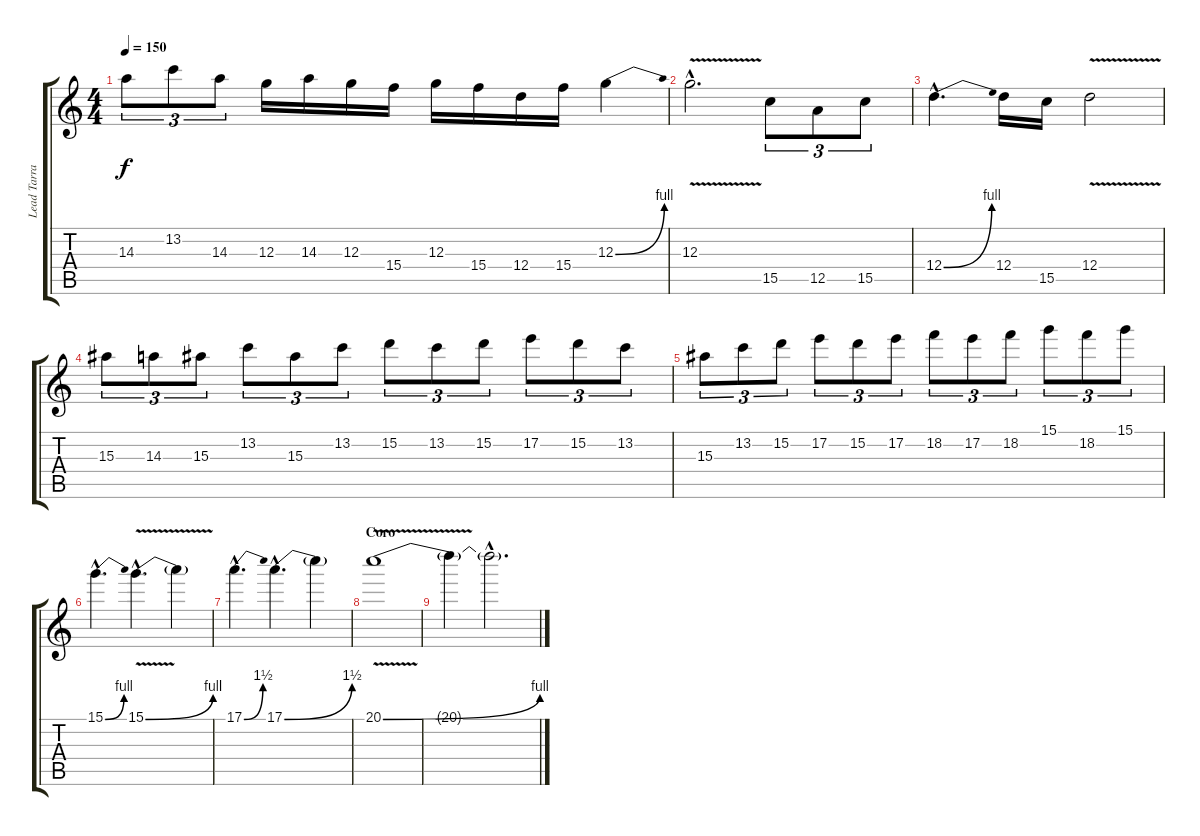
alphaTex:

\track ("Lead Tarra" "Lead Tarra") {instrument distortionguitar}
\staff {score tabs}
\tuning (E4 B3 G3 D3 A2 E2) {hide}
\ts (4 4)
\tempo 150
\clef g2
\ks c
14.3.8{tu (3 2) dy f} 13.2.8{tu (3 2)} 14.3.8{tu (3 2)} 12.3.16 14.3.16 12.3.16 15.4.16 12.3.16 15.4.16 12.4.16 15.4.16 12.3{be (bend 0 0 60 4)}.4 |
12.3{v hac}.2{d} 15.5.8{tu (3 2)} 12.5.8{tu (3 2)} 15.5.8{tu (3 2)} |
12.4{be (bend 0 0 60 4) hac}.4{d} 12.4.16 15.5.16 12.4{v}.2 |
15.3.8{tu (3 2)} 14.3.8{tu (3 2)} 15.3.8{tu (3 2)} 13.2.8{tu (3 2)} 15.3.8{tu (3 2)} 13.2.8{tu (3 2)} 15.2.8{tu (3 2)} 13.2.8{tu (3 2)} 15.2.8{tu (3 2)} 17.2.8{tu (3 2)} 15.2.8{tu (3 2)} 13.2.8{tu (3 2)} |
15.3.8{tu (3 2)} 13.2.8{tu (3 2)} 15.2.8{tu (3 2)} 17.2.8{tu (3 2)} 15.2.8{tu (3 2)} 17.2.8{tu (3 2)} 18.2.8{tu (3 2)} 17.2.8{tu (3 2)} 18.2.8{tu (3 2)} 15.1.8{tu (3 2)} 18.2.8{tu (3 2)} 15.1.8{tu (3 2)} |
15.1{be (bend 0 0 60 4) hac}.4{d} 15.1{be (bend 0 0 60 4) v hac}.4{d} 15.1{t}.4 |
17.1{be (bend 0 0 60 6) hac}.4{d} 17.1{be (bend 0 0 60 6) hac}.4{d} 17.1{t}.4 |
\section ("" "Coro")
20.1{be (bend 0 0 60 4) v}.1 |
20.1{t}.4 20.1{hac t}.2{d}
